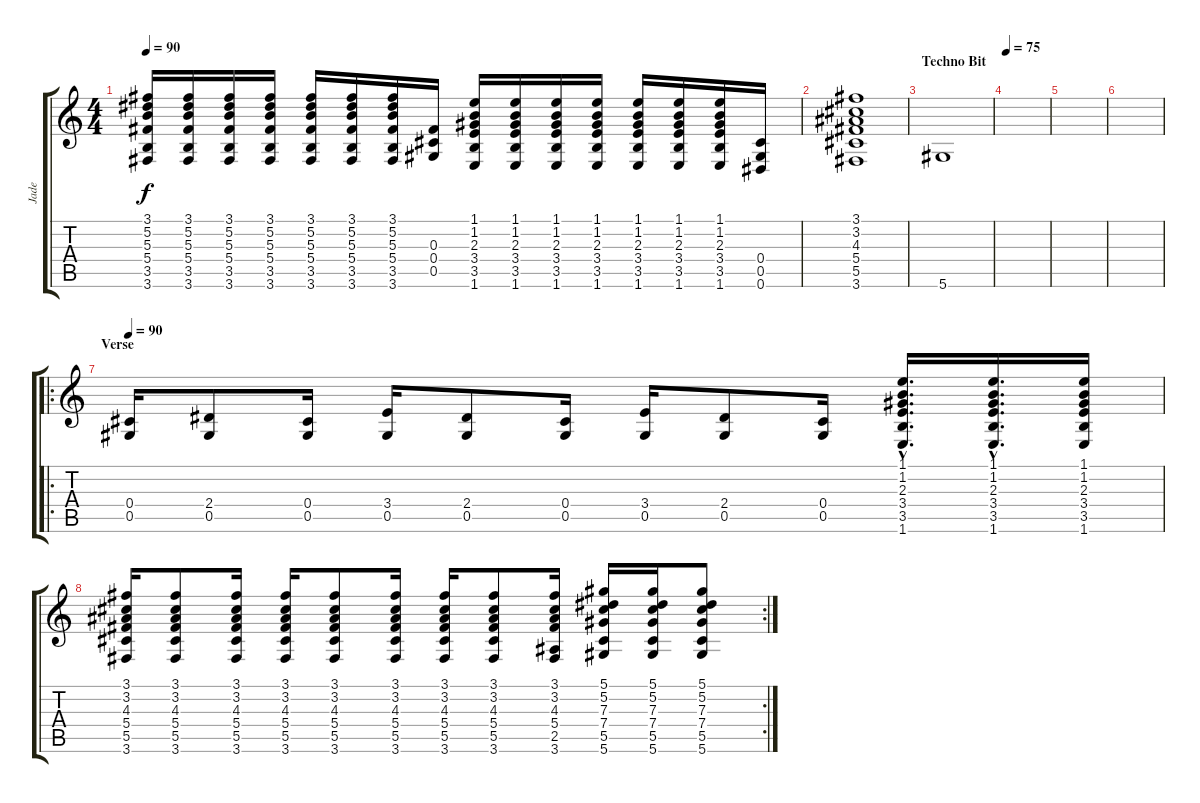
\track ("Jade" "Jade") {instrument overdrivenguitar}
\staff {score tabs}
\tuning (Eb4 Bb3 Gb3 Db3 Ab2 Eb2) {hide}
\ts (4 4)
\tempo 90
\clef g2
\ks c
(3.1 5.2 5.3 5.4 3.5 3.6).16{dy f} (3.1 5.2 5.3 5.4 3.5 3.6).16 (3.1 5.2 5.3 5.4 3.5 3.6).16 (3.1 5.2 5.3 5.4 3.5 3.6).16 (3.1 5.2 5.3 5.4 3.5 3.6).16 (3.1 5.2 5.3 5.4 3.5 3.6).16 (3.1 5.2 5.3 5.4 3.5 3.6).16 (0.3 0.4 0.5).16 (1.1 1.2 2.3 3.4 3.5 1.6).16 (1.1 1.2 2.3 3.4 3.5 1.6).16 (1.1 1.2 2.3 3.4 3.5 1.6).16 (1.1 1.2 2.3 3.4 3.5 1.6).16 (1.1 1.2 2.3 3.4 3.5 1.6).16 (1.1 1.2 2.3 3.4 3.5 1.6).16 (1.1 1.2 2.3 3.4 3.5 1.6).16 (0.4 0.5 0.6).16 |
(3.1 3.2 4.3 5.4 5.5 3.6).1 |
\section ("" "Techno Bit")
5.6.1{volume 2} |
\tempo 75
|
|
|
\ro
\section ("" "Verse")
\tempo 90
(0.4 0.5).16{volume 16} (2.4 0.5).8 (0.4 0.5).16 (3.4 0.5).16 (2.4 0.5).8 (0.4 0.5).16 (3.4 0.5).16 (2.4 0.5).8 (0.4 0.5).16 (1.1{hac} 1.2{hac} 2.3{hac} 3.4{hac} 3.5{hac} 1.6{hac}).16{d} (1.1{hac} 1.2{hac} 2.3{hac} 3.4{hac} 3.5{hac} 1.6{hac}).16{d} (1.1 1.2 2.3 3.4 3.5 1.6).16 |
\rc 2
(3.1 3.2 4.3 5.4 5.5 3.6).16 (3.1 3.2 4.3 5.4 5.5 3.6).8 (3.1 3.2 4.3 5.4 5.5 3.6).16 (3.1 3.2 4.3 5.4 5.5 3.6).16 (3.1 3.2 4.3 5.4 5.5 3.6).8 (3.1 3.2 4.3 5.4 5.5 3.6).16 (3.1 3.2 4.3 5.4 5.5 3.6).16 (3.1 3.2 4.3 5.4 5.5 3.6).8 (3.1 3.2 4.3 5.4 2.5 3.6).16 (5.1 5.2 7.3 7.4 5.5 5.6).16 (5.1 5.2 7.3 7.4 5.5 5.6).16 (5.1 5.2 7.3 7.4 5.5 5.6).8
